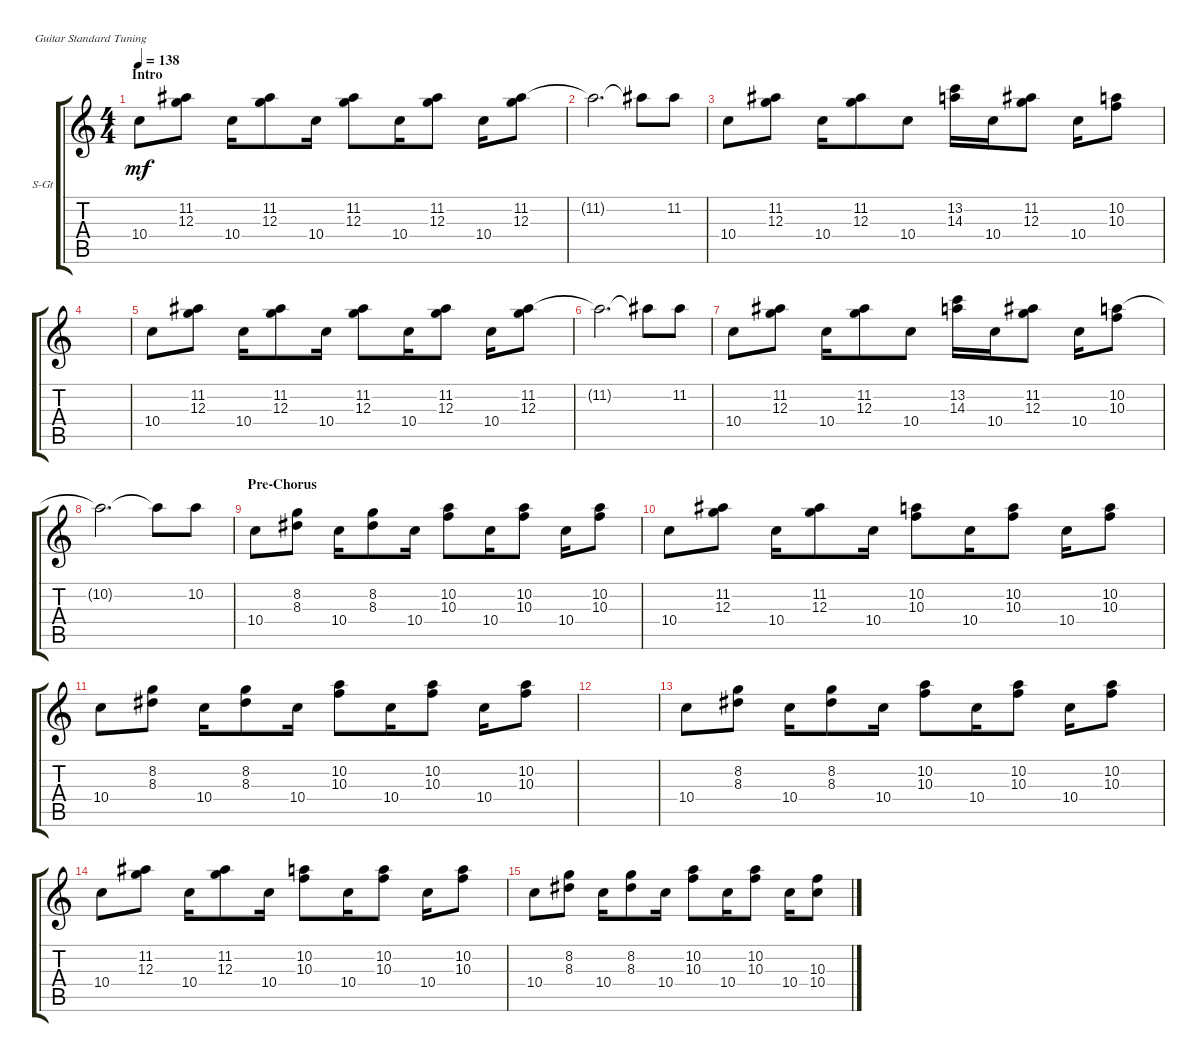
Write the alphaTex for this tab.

\defaultSystemsLayout 4
\bracketExtendMode groupsimilarinstruments
\firstSystemTrackNameOrientation horizontal
\otherSystemsTrackNameOrientation horizontal
\track ("Vibraphone" "S-Gt") {instrument acousticguitarsteel}
\staff {score tabs}
\tuning (E4 B3 G3 D3 A2 E2)
\ts (4 4)
\section ("" "Intro")
\tempo 138
\clef g2
\scale
0.485477
\ks c
10.4.8{dy mf instrument acousticguitarsteel} (12.3 11.2).8 10.4.16 (12.3 11.2).8 10.4.16 (12.3 11.2).8 10.4.16 (12.3 11.2).8 10.4.16 (12.3 11.2).8 |
\scale
0.257261 11.2{t}.2{d} 11.2{t}.8 11.2.8 |
\scale
0.257261 10.4.8 (12.3 11.2).8 10.4.16 (12.3 11.2).8 10.4.8 (13.2 14.3).16 10.4.16 (11.2 12.3).8 10.4.16 (10.3 10.2).8 |
|
10.4.8 (12.3 11.2).8 10.4.16 (12.3 11.2).8 10.4.16 (12.3 11.2).8 10.4.16 (12.3 11.2).8 10.4.16 (12.3 11.2).8 |
11.2{t}.2{d} 11.2{t}.8 11.2.8 |
10.4.8 (12.3 11.2).8 10.4.16 (12.3 11.2).8 10.4.8 (13.2 14.3).16 10.4.16 (11.2 12.3).8 10.4.16 (10.3 10.2).8 |
10.2{t}.2{d} 10.2{t}.8 10.2.8 |
\section ("" "Pre-Chorus")
10.4.8 (8.3 8.2).8 10.4.16 (8.2 8.3).8 10.4.16 (10.3 10.2).8 10.4.16 (10.3 10.2).8 10.4.16 (10.3 10.2).8 |
10.4.8 (12.3 11.2).8 10.4.16 (11.2 12.3).8 10.4.16 (10.3 10.2).8 10.4.16 (10.3 10.2).8 10.4.16 (10.3 10.2).8 |
10.4.8 (8.3 8.2).8 10.4.16 (8.2 8.3).8 10.4.16 (10.3 10.2).8 10.4.16 (10.3 10.2).8 10.4.16 (10.3 10.2).8 |
|
10.4.8 (8.3 8.2).8 10.4.16 (8.2 8.3).8 10.4.16 (10.3 10.2).8 10.4.16 (10.3 10.2).8 10.4.16 (10.3 10.2).8 |
10.4.8 (12.3 11.2).8 10.4.16 (11.2 12.3).8 10.4.16 (10.3 10.2).8 10.4.16 (10.3 10.2).8 10.4.16 (10.3 10.2).8 |
10.4.8 (8.3 8.2).8 10.4.16 (8.2 8.3).8 10.4.16 (10.3 10.2).8 10.4.16 (10.3 10.2).8 10.4.16 (10.4 10.3).8
